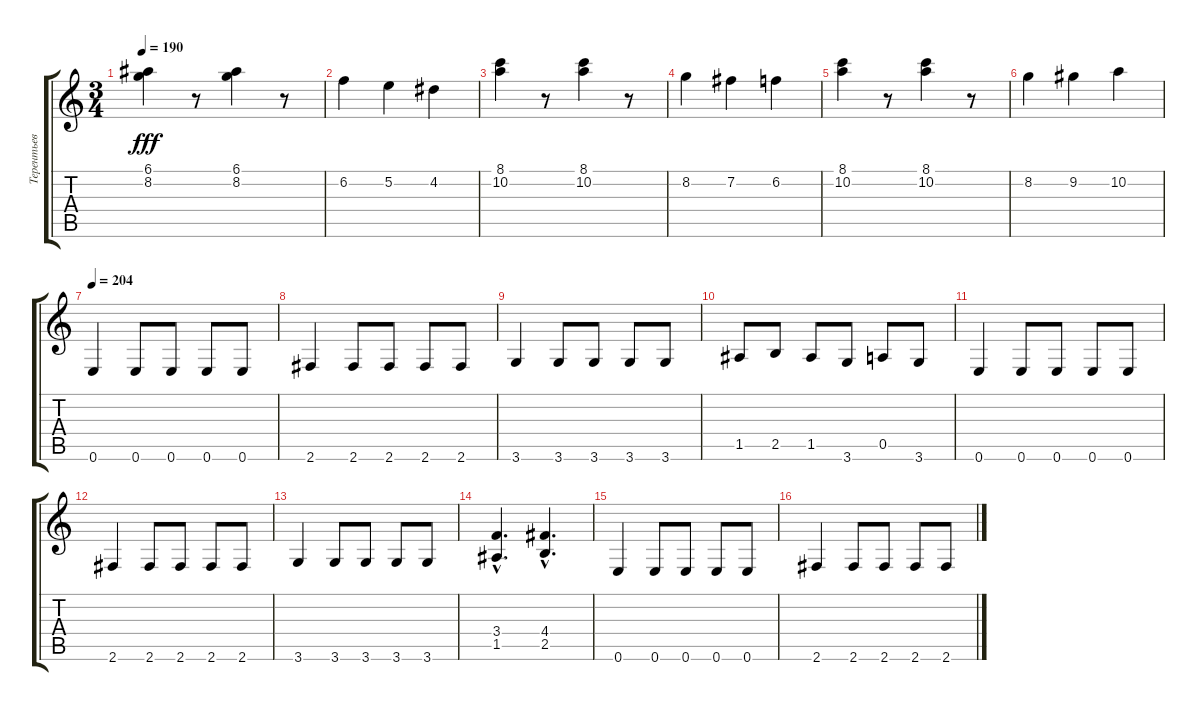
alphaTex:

\track ("Терентьев" "Терентьев") {instrument distortionguitar}
\staff {score tabs}
\tuning (E4 B3 G3 D3 A2 E2) {hide}
\ts (3 4)
\tempo 190
\clef g2
\ks c
(6.1 8.2).4{dy fff} r.8 (6.1 8.2).4 r.8 |
6.2.4 5.2.4 4.2.4 |
(8.1 10.2).4 r.8 (8.1 10.2).4 r.8 |
8.2.4 7.2.4 6.2.4 |
(8.1 10.2).4 r.8 (8.1 10.2).4 r.8 |
8.2.4 9.2.4 10.2.4 |
\tempo 204
0.6.4 0.6.8 0.6.8 0.6.8 0.6.8 |
2.6.4 2.6.8 2.6.8 2.6.8 2.6.8 |
3.6.4 3.6.8 3.6.8 3.6.8 3.6.8 |
1.5.8 2.5.8 1.5.8 3.6.8 0.5.8 3.6.8 |
0.6.4 0.6.8 0.6.8 0.6.8 0.6.8 |
2.6.4 2.6.8 2.6.8 2.6.8 2.6.8 |
3.6.4 3.6.8 3.6.8 3.6.8 3.6.8 |
(3.4{hac} 1.5{hac}).4{d} (4.4{hac} 2.5{hac}).4{d} |
0.6.4 0.6.8 0.6.8 0.6.8 0.6.8 |
2.6.4 2.6.8 2.6.8 2.6.8 2.6.8
